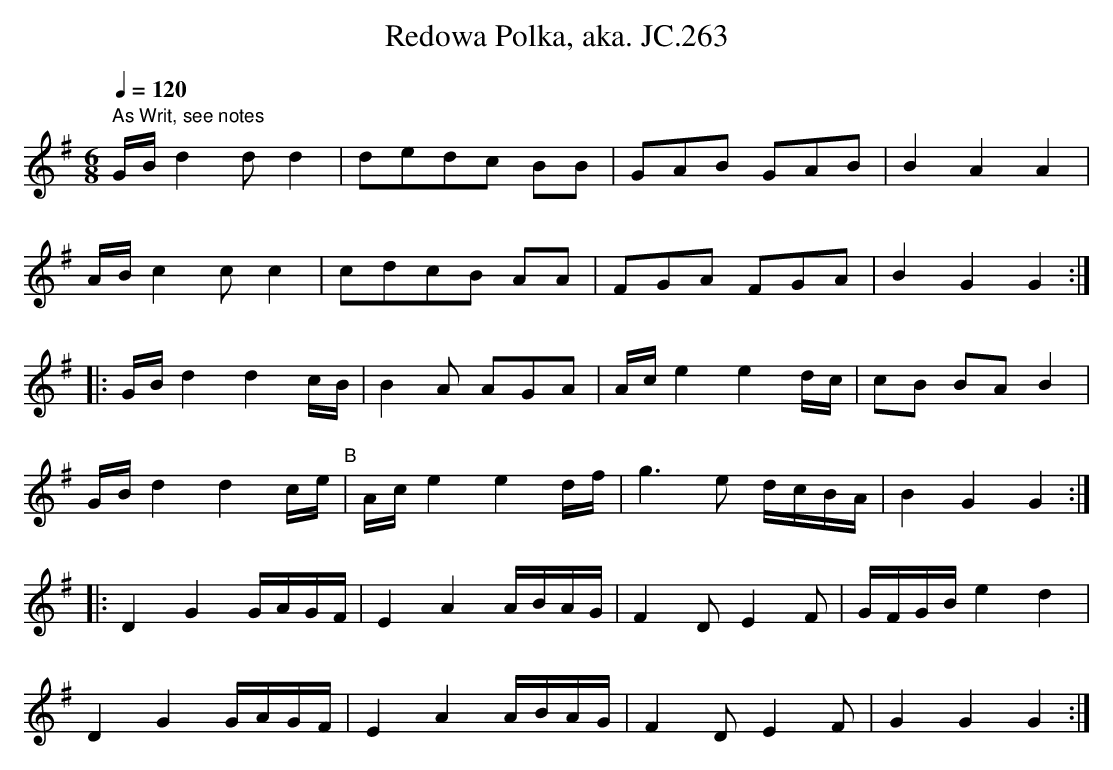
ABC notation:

X:1
T:Redowa Polka, aka. JC.263
M:6/8
L:1/8
Q:1/4=120
K:G
" As Writ, see notes"\\
G/B/d2dd2|dedc BB|GAB GAB|B2A2A2|
A/B/c2cc2|cdcB AA|FGA FGA|B2G2G2:|
|:G/B/d2d2c/B/|B2A AGA|A/c/ e2e2d/c/|cB BAB2|
G/B/d2d2c/e/" B"|A/c/ e2e2d/f/|g3e d/c/B/A/|B2G2G2:|
|:D2G2G/A/G/F/|E2A2A/B/A/G/|F2DE2F|G/F/G/B/e2d2|
D2G2G/A/G/F/|E2A2A/B/A/G/|F2DE2F|G2G2G2:|
